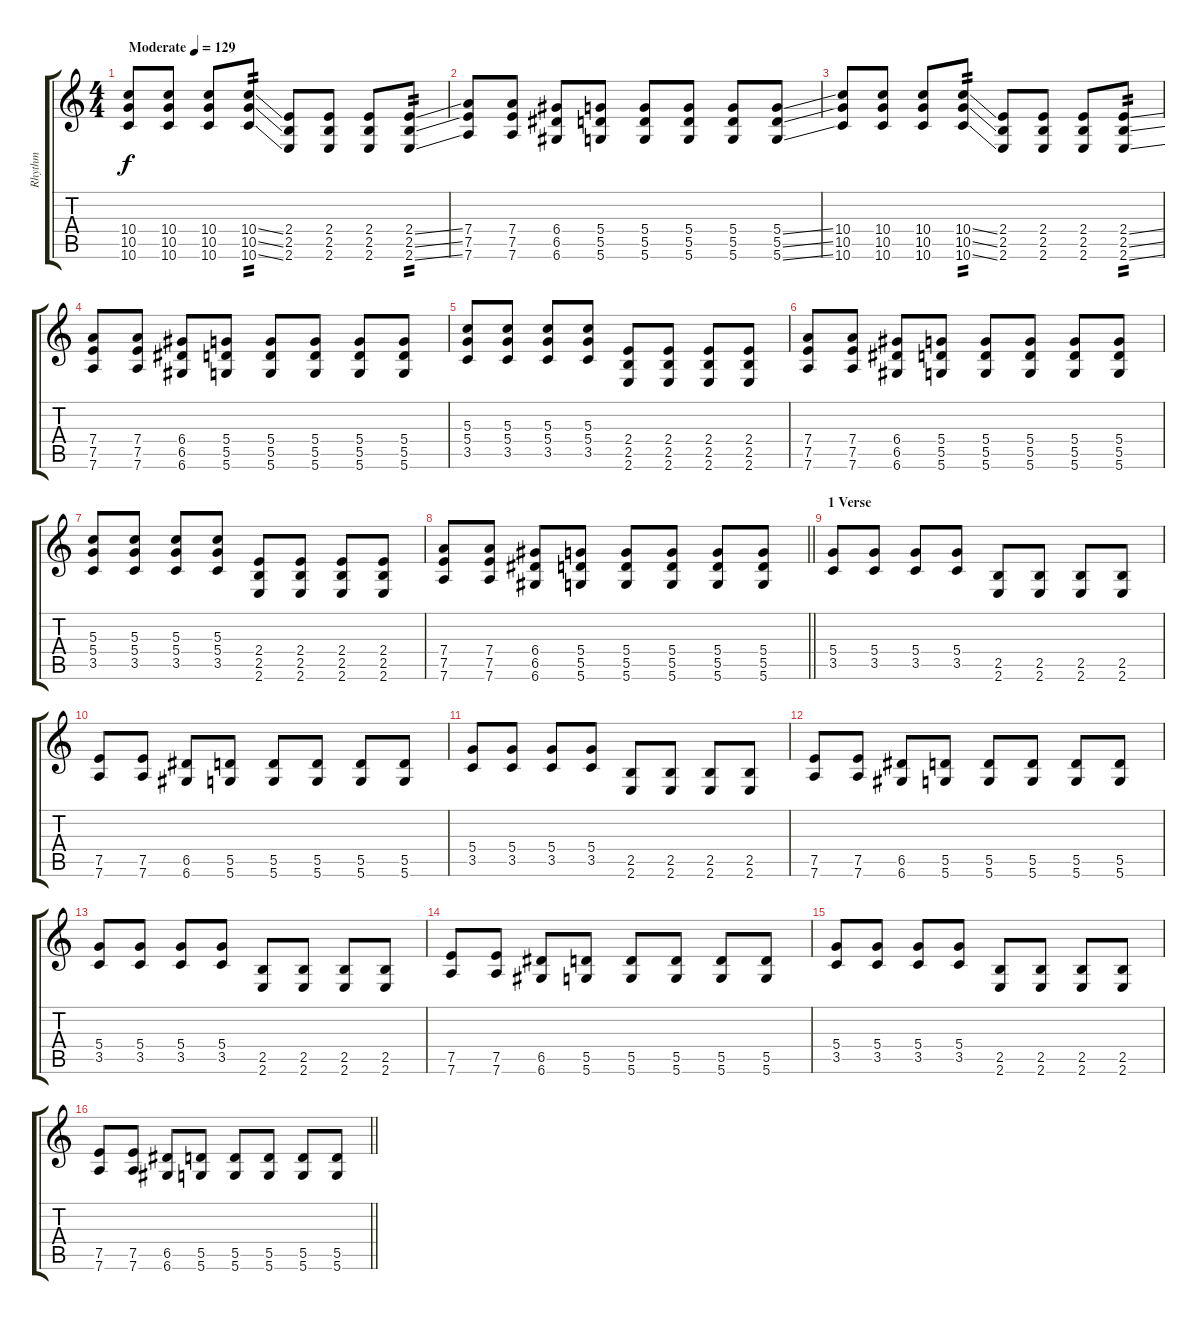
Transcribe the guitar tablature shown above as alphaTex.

\track ("Rhythm" "Rhythm") {instrument distortionguitar}
\staff {score tabs}
\tuning (E4 B3 G3 D3 A2 D2) {hide}
\ts (4 4)
\tempo (129 "Moderate")
\clef g2
\ks c
(10.4 10.5 10.6).8{dy f volume 13 instrument overdrivenguitar} (10.4 10.5 10.6).8 (10.4 10.5 10.6).8 (10.4{ss} 10.5{ss} 10.6{ss}).8{tp 2} (2.4 2.5 2.6).8 (2.4 2.5 2.6).8 (2.4 2.5 2.6).8 (2.4{ss} 2.5{ss} 2.6{ss}).8{tp 2} |
(7.4 7.5 7.6).8 (7.4 7.5 7.6).8 (6.4 6.5 6.6).8 (5.4 5.5 5.6).8 (5.4 5.5 5.6).8 (5.4 5.5 5.6).8 (5.4 5.5 5.6).8 (5.4{ss} 5.5{ss} 5.6{ss}).8 |
(10.4 10.5 10.6).8 (10.4 10.5 10.6).8 (10.4 10.5 10.6).8 (10.4{ss} 10.5{ss} 10.6{ss}).8{tp 2} (2.4 2.5 2.6).8 (2.4 2.5 2.6).8 (2.4 2.5 2.6).8 (2.4{ss} 2.5{ss} 2.6{ss}).8{tp 2} |
(7.4 7.5 7.6).8 (7.4 7.5 7.6).8 (6.4 6.5 6.6).8 (5.4 5.5 5.6).8 (5.4 5.5 5.6).8 (5.4 5.5 5.6).8 (5.4 5.5 5.6).8 (5.4 5.5 5.6).8 |
(5.3 5.4 3.5).8{volume 16 instrument distortionguitar} (5.3 5.4 3.5).8 (5.3 5.4 3.5).8 (5.3 5.4 3.5).8 (2.4 2.5 2.6).8 (2.4 2.5 2.6).8 (2.4 2.5 2.6).8 (2.4 2.5 2.6).8 |
(7.4 7.5 7.6).8 (7.4 7.5 7.6).8 (6.4 6.5 6.6).8 (5.4 5.5 5.6).8 (5.4 5.5 5.6).8 (5.4 5.5 5.6).8 (5.4 5.5 5.6).8 (5.4 5.5 5.6).8 |
(5.3 5.4 3.5).8 (5.3 5.4 3.5).8 (5.3 5.4 3.5).8 (5.3 5.4 3.5).8 (2.4 2.5 2.6).8 (2.4 2.5 2.6).8 (2.4 2.5 2.6).8 (2.4 2.5 2.6).8 |
\barLineRight lightlight
(7.4 7.5 7.6).8 (7.4 7.5 7.6).8 (6.4 6.5 6.6).8 (5.4 5.5 5.6).8 (5.4 5.5 5.6).8 (5.4 5.5 5.6).8 (5.4 5.5 5.6).8 (5.4 5.5 5.6).8 |
\section ("" "1 Verse")
(5.4 3.5).8{volume 14} (5.4 3.5).8 (5.4 3.5).8 (5.4 3.5).8 (2.5 2.6).8 (2.5 2.6).8 (2.5 2.6).8 (2.5 2.6).8 |
(7.5 7.6).8 (7.5 7.6).8 (6.5 6.6).8 (5.5 5.6).8 (5.5 5.6).8 (5.5 5.6).8 (5.5 5.6).8 (5.5 5.6).8 |
(5.4 3.5).8{volume 14} (5.4 3.5).8 (5.4 3.5).8 (5.4 3.5).8 (2.5 2.6).8 (2.5 2.6).8 (2.5 2.6).8 (2.5 2.6).8 |
(7.5 7.6).8 (7.5 7.6).8 (6.5 6.6).8 (5.5 5.6).8 (5.5 5.6).8 (5.5 5.6).8 (5.5 5.6).8 (5.5 5.6).8 |
(5.4 3.5).8{volume 14} (5.4 3.5).8 (5.4 3.5).8 (5.4 3.5).8 (2.5 2.6).8 (2.5 2.6).8 (2.5 2.6).8 (2.5 2.6).8 |
(7.5 7.6).8 (7.5 7.6).8 (6.5 6.6).8 (5.5 5.6).8 (5.5 5.6).8 (5.5 5.6).8 (5.5 5.6).8 (5.5 5.6).8 |
(5.4 3.5).8{volume 14} (5.4 3.5).8 (5.4 3.5).8 (5.4 3.5).8 (2.5 2.6).8 (2.5 2.6).8 (2.5 2.6).8 (2.5 2.6).8 |
\barLineRight lightlight
(7.5 7.6).8 (7.5 7.6).8 (6.5 6.6).8 (5.5 5.6).8 (5.5 5.6).8 (5.5 5.6).8 (5.5 5.6).8 (5.5 5.6).8
